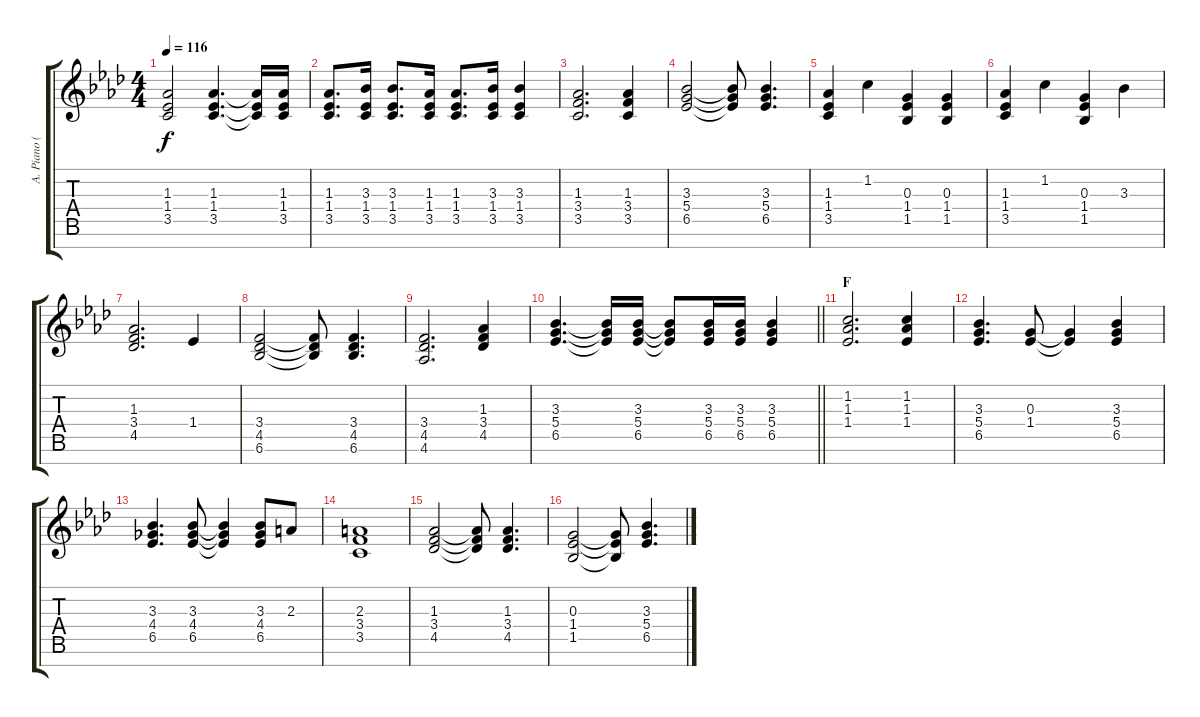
\track ("A. Piano (Right Hand)" "A. Piano (") {instrument acousticgrandpiano}
\staff {score tabs}
\tuning (E5 B4 G4 D4 A3 E3 B2) {hide}
\ts (4 4)
\tempo 116
\clef g2
\ks ab
(1.3 1.4 3.5).2{dy f} (1.3 1.4 3.5).4{d} (1.3{t} 1.4{t} 3.5{t}).16 (1.3 1.4 3.5).16 |
(1.3 1.4 3.5).8{d} (3.3 1.4 3.5).16 (3.3 1.4 3.5).8{d} (1.3 1.4 3.5).16 (1.3 1.4 3.5).8{d} (3.3 1.4 3.5).16 (3.3 1.4 3.5).4 |
(1.3 3.4 3.5).2{d} (1.3 3.4 3.5).4 |
(3.3 5.4 6.5).2 (3.3{t} 5.4{t} 6.5{t}).8 (3.3 5.4 6.5).4{d} |
(1.3 1.4 3.5).4 1.2.4 (0.3 1.4 1.5).4 (0.3 1.4 1.5).4 |
(1.3 1.4 3.5).4 1.2.4 (0.3 1.4 1.5).4 3.3.4 |
(1.3 3.4 4.5).2{d} 1.4.4 |
(3.4 4.5 6.6).2 (3.4{t} 4.5{t} 6.6{t}).8 (3.4 4.5 6.6).4{d} |
(3.4 4.5 4.6).2{d} (1.3 3.4 4.5).4 |
\barLineRight lightlight
(3.3 5.4 6.5).4{d} (3.3{t} 5.4{t} 6.5{t}).16 (3.3 5.4 6.5).16 (3.3{t} 5.4{t} 6.5{t}).8 (3.3 5.4 6.5).16 (3.3 5.4 6.5).16 (3.3 5.4 6.5).4 |
\section ("" "F")
(1.2 1.3 1.4).2{d} (1.2 1.3 1.4).4 |
(3.3 5.4 6.5).4{d} (0.3 1.4).8 (0.3{t} 1.4{t}).4 (3.3 5.4 6.5).4 |
(3.3 4.4 6.5).4{d} (3.3 4.4 6.5).8 (3.3{t} 4.4{t} 6.5{t}).4 (3.3 4.4 6.5).8 2.3.8 |
(2.3 3.4 3.5).1 |
(1.3 3.4 4.5).2 (1.3{t} 3.4{t} 4.5{t}).8 (1.3 3.4 4.5).4{d} |
(0.3 1.4 1.5).2 (0.3{t} 1.4{t} 1.5{t}).8 (3.3 5.4 6.5).4{d}
